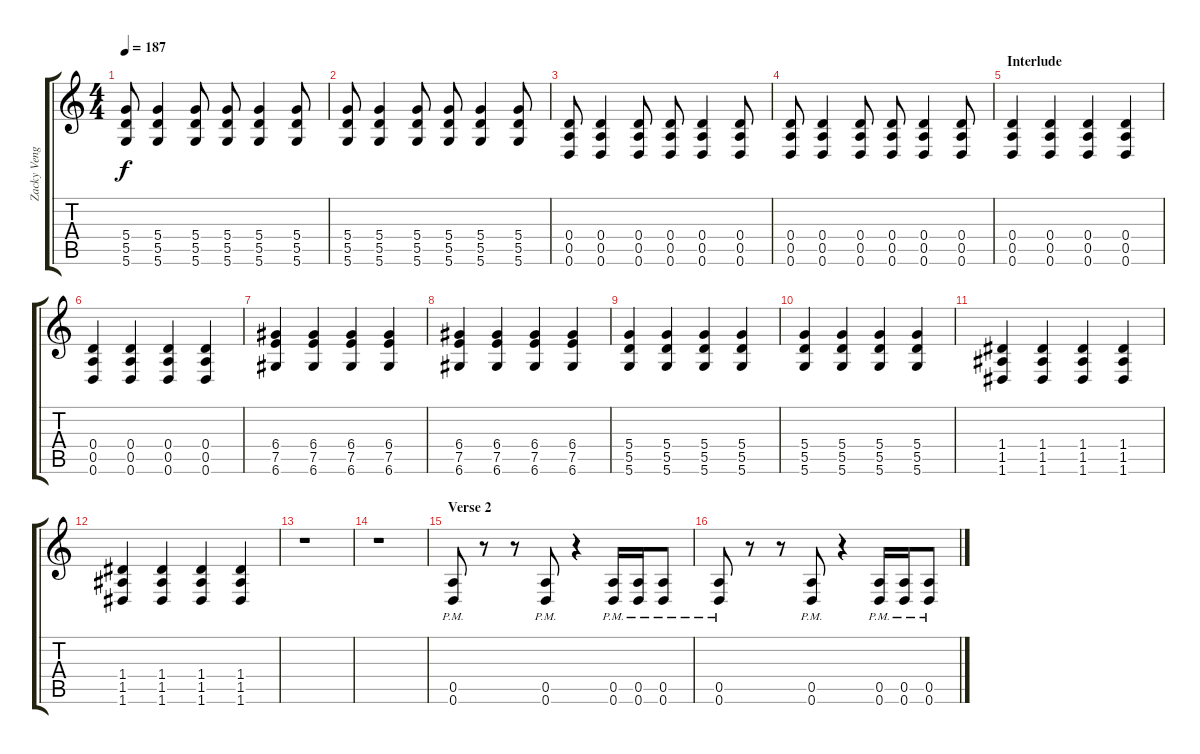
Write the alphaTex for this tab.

\track ("Zacky Vengeance (Rhythm)" "Zacky Veng") {instrument distortionguitar}
\staff {score tabs}
\tuning (E4 B3 G3 D3 A2 D2) {hide}
\ts (4 4)
\tempo 187
\clef g2
\ks c
(5.4 5.5 5.6).8{dy f} (5.4 5.5 5.6).4 (5.4 5.5 5.6).8 (5.4 5.5 5.6).8 (5.4 5.5 5.6).4 (5.4 5.5 5.6).8 |
(5.4 5.5 5.6).8 (5.4 5.5 5.6).4 (5.4 5.5 5.6).8 (5.4 5.5 5.6).8 (5.4 5.5 5.6).4 (5.4 5.5 5.6).8 |
(0.4 0.5 0.6).8 (0.4 0.5 0.6).4 (0.4 0.5 0.6).8 (0.4 0.5 0.6).8 (0.4 0.5 0.6).4 (0.4 0.5 0.6).8 |
(0.4 0.5 0.6).8 (0.4 0.5 0.6).4 (0.4 0.5 0.6).8 (0.4 0.5 0.6).8 (0.4 0.5 0.6).4 (0.4 0.5 0.6).8 |
\section ("" "Interlude")
(0.4 0.5 0.6).4 (0.4 0.5 0.6).4 (0.4 0.5 0.6).4 (0.4 0.5 0.6).4 |
(0.4 0.5 0.6).4 (0.4 0.5 0.6).4 (0.4 0.5 0.6).4 (0.4 0.5 0.6).4 |
(6.4 7.5 6.6).4 (6.4 7.5 6.6).4 (6.4 7.5 6.6).4 (6.4 7.5 6.6).4 |
(6.4 7.5 6.6).4 (6.4 7.5 6.6).4 (6.4 7.5 6.6).4 (6.4 7.5 6.6).4 |
(5.4 5.5 5.6).4 (5.4 5.5 5.6).4 (5.4 5.5 5.6).4 (5.4 5.5 5.6).4 |
(5.4 5.5 5.6).4 (5.4 5.5 5.6).4 (5.4 5.5 5.6).4 (5.4 5.5 5.6).4 |
(1.4 1.5 1.6).4 (1.4 1.5 1.6).4 (1.4 1.5 1.6).4 (1.4 1.5 1.6).4 |
(1.4 1.5 1.6).4 (1.4 1.5 1.6).4 (1.4 1.5 1.6).4 (1.4 1.5 1.6).4 |
r.1 |
r.1 |
\section ("" "Verse 2")
(0.5{pm} 0.6{pm}).8 r.8 r.8 (0.5{pm} 0.6{pm}).8 r.4 (0.5{pm} 0.6{pm}).16 (0.5{pm} 0.6{pm}).16 (0.5{pm} 0.6{pm}).8 |
(0.5{pm} 0.6{pm}).8 r.8 r.8 (0.5{pm} 0.6{pm}).8 r.4 (0.5{pm} 0.6{pm}).16 (0.5{pm} 0.6{pm}).16 (0.5{pm} 0.6{pm}).8
